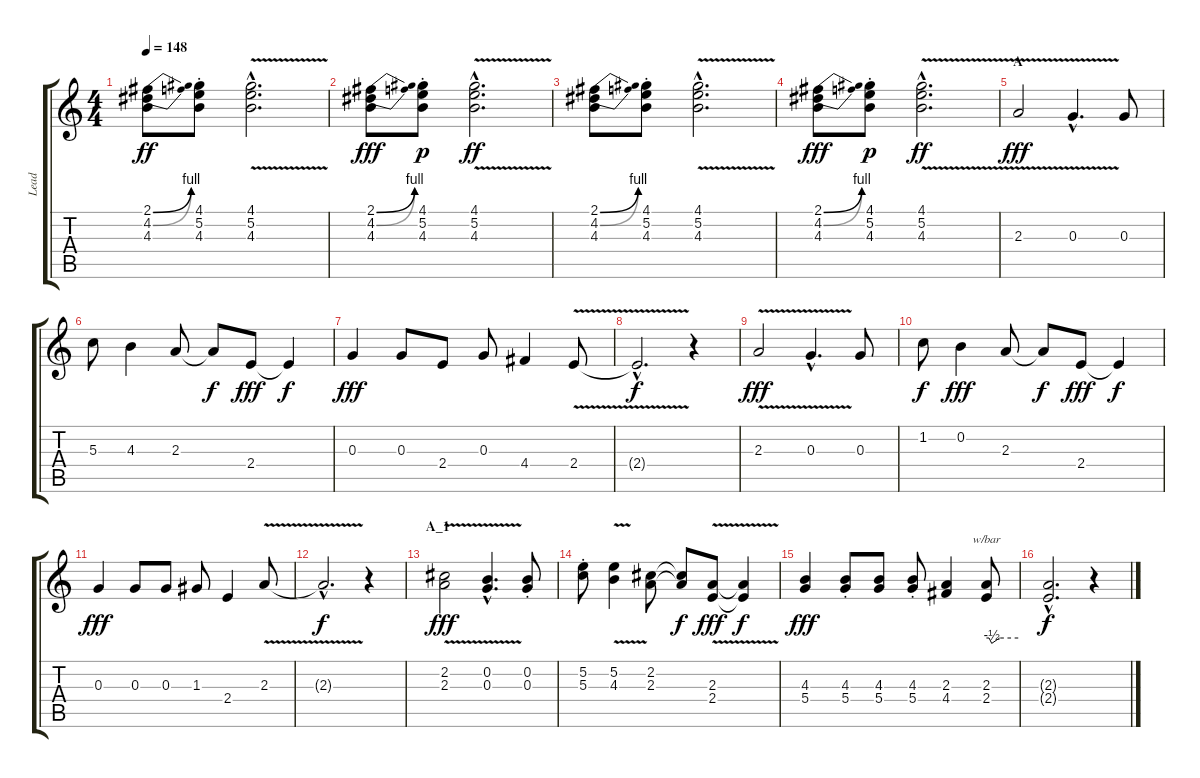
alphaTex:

\track ("Lead" "Lead") {instrument acousticguitarnylon}
\staff {score tabs}
\tuning (E4 B3 G3 D3 A2 E2) {hide}
\ts (4 4)
\tempo 148
\clef g2
\ks c
(2.1{be (bend 0 0 60 4)} 4.2{be (bend 0 0 60 4)} 4.3).8{dy ff instrument electricbassfinger} (4.1{st} 5.2{st} 4.3{st}).8 (4.1{v hac} 5.2{hac} 4.3{v hac}).2{d} |
(2.1{be (bend 0 0 60 4)} 4.2{be (bend 0 0 60 4)} 4.3).8{dy fff instrument electricbassfinger} (4.1{st} 5.2{st} 4.3{st}).8{dy p} (4.1{v hac} 5.2{hac} 4.3{v hac}).2{d dy ff} |
(2.1{be (bend 0 0 60 4)} 4.2{be (bend 0 0 60 4)} 4.3).8{instrument electricbassfinger} (4.1{st} 5.2{st} 4.3{st}).8 (4.1{v hac} 5.2{hac} 4.3{v hac}).2{d} |
(2.1{be (bend 0 0 60 4)} 4.2{be (bend 0 0 60 4)} 4.3).8{dy fff instrument electricbassfinger} (4.1{st} 5.2{st} 4.3{st}).8{dy p} (4.1{v hac} 5.2{hac} 4.3{v hac}).2{d dy ff} |
\section ("" "A")
2.3{v}.2{dy fff volume 16 balance 7 instrument electricguitarclean} 0.3{v hac}.4{d} 0.3.8 |
5.3.8 4.3.4 2.3.8 2.3{t}.8{dy f} 2.4.8{dy fff} 2.4{t}.4{dy f} |
0.3.4{dy fff} 0.3.8 2.4.8 0.3.8 4.4.4 2.4{v}.8 |
2.4{hac t}.2{d dy f} r.4 |
2.3{v}.2{dy fff} 0.3{v hac}.4{d} 0.3.8 |
1.2.8{dy f} 0.2.4{dy fff} 2.3.8 2.3{t}.8{dy f} 2.4.8{dy fff} 2.4{t}.4{dy f} |
0.3.4{dy fff} 0.3.8 0.3.8 1.3.8 2.4.4 2.3{v}.8 |
2.3{hac t}.2{d dy f} r.4{instrument electricbasspick} |
\section ("" "A_1")
(2.2 2.3{v}).2{dy fff} (0.2{hac} 0.3{v hac}).4{d} (0.2{st} 0.3{st}).8 |
(5.2{st} 5.3{st}).8 (5.2 4.3{v}).4 (2.2 2.3).8 (2.2{t} 2.3{t}).8{dy f} (2.3{v} 2.4).8{dy fff} (2.3{t} 2.4{t}).4{dy f} |
(4.3 5.4).4{dy fff} (4.3{st} 5.4{st}).8 (4.3 5.4).8 (4.3{st} 5.4{st}).8 (2.3 4.4).4 (2.3 2.4).8{tbe (custom default 0 0 5 0 10 -2 25 0 60 0)} |
(2.3{hac t} 2.4{hac t}).2{d dy f} r.4
